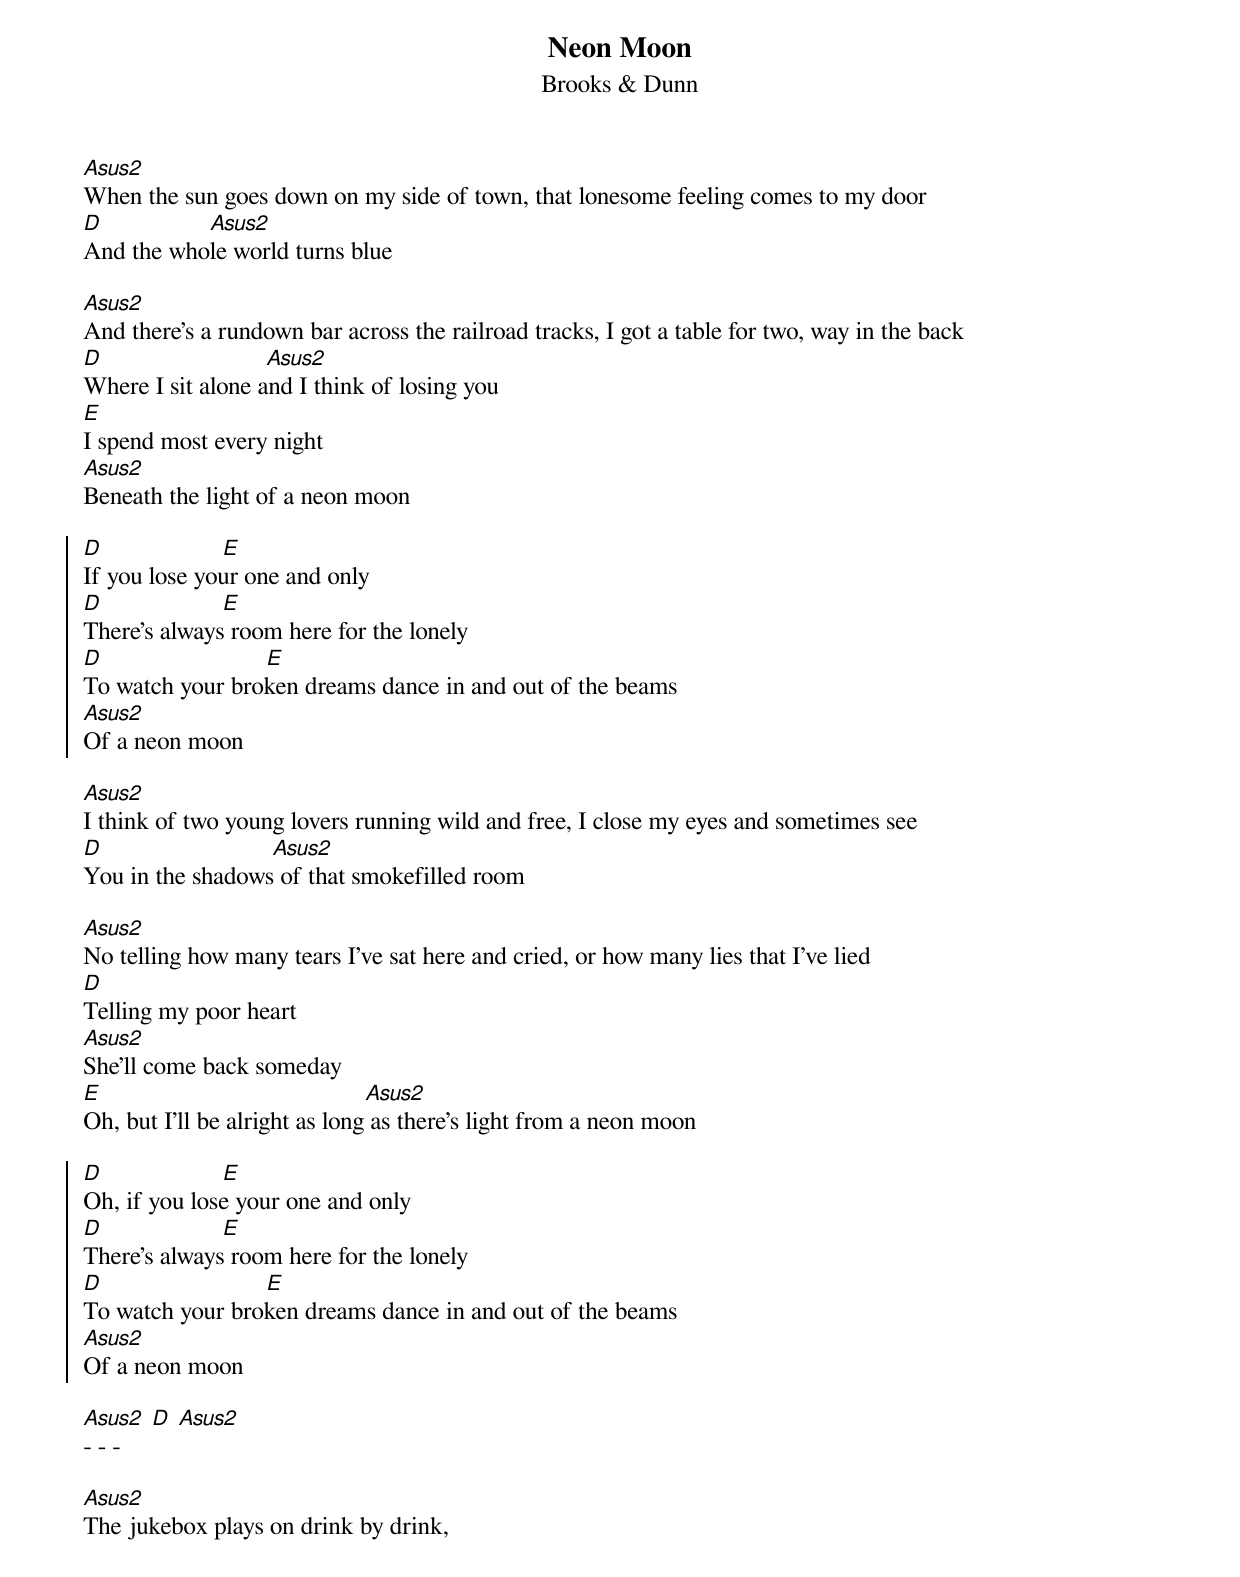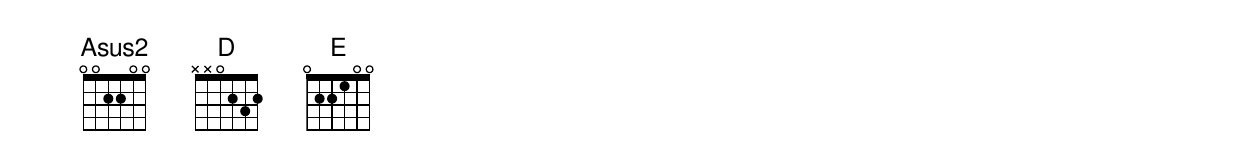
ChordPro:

{t: Neon Moon}
{st: Brooks & Dunn}
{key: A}

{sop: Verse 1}
[Asus2]
When the sun goes down on my side of town, that lonesome feeling comes to my door
[D]                 [Asus2]
And the whole world turns blue
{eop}

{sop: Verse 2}
[Asus2]
And there's a rundown bar across the railroad tracks, I got a table for two, way in the back
[D]                          [Asus2]
Where I sit alone and I think of losing you
[E]
I spend most every night
[Asus2]
Beneath the light of a neon moon
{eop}

{soc}
[D]                   [E]
If you lose your one and only
[D]                   [E]
There's always room here for the lonely
[D]                          [E]
To watch your broken dreams dance in and out of the beams
[Asus2]
Of a neon moon
{eoc}

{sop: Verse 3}
[Asus2]
I think of two young lovers running wild and free, I close my eyes and sometimes see
[D]                           [Asus2]
You in the shadows of that smokefilled room
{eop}

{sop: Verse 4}
[Asus2]
No telling how many tears I've sat here and cried, or how many lies that I've lied
[D]
Telling my poor heart
[Asus2]
She'll come back someday
[E]                                          [Asus2]
Oh, but I'll be alright as long as there's light from a neon moon
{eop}

{soc}
[D]                   [E]
Oh, if you lose your one and only
[D]                   [E]
There's always room here for the lonely
[D]                          [E]
To watch your broken dreams dance in and out of the beams
[Asus2]
Of a neon moon
{eoc}

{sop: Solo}
[Asus2] [D] [Asus2]
- - -
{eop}

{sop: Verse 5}
[Asus2]
The jukebox plays on drink by drink,


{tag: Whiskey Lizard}
